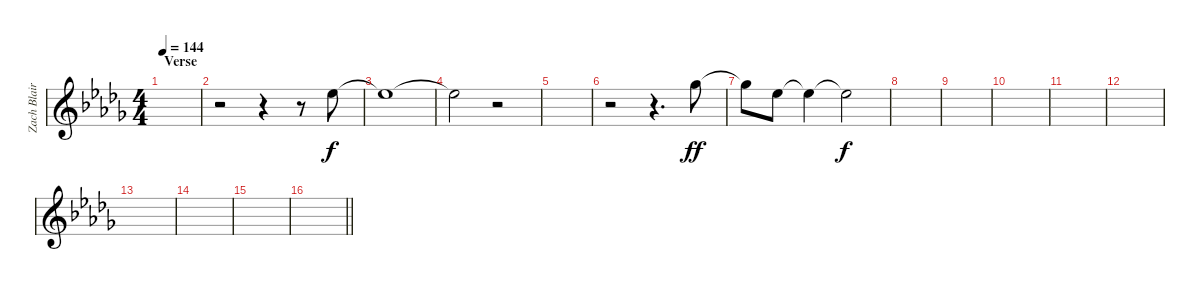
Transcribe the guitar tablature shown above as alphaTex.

\track ("Zach Blair - Vocals" "Zach Blair") {instrument distortionguitar}
\staff {score}
\tuning (E4 B3 G3 D3 A2 E2) {hide}
\ts (4 4)
\section ("" "Verse")
\tempo 144
\clef g2
\ks db
|
r.2 r.4 r.8 8.3.8 |
8.3{t}.1 |
8.3{t}.2 r.2 |
|
r.2 r.4{d} 11.3.8{dy ff} |
11.3{t}.8 13.4.8 13.4{t}.4 13.4{t}.2{dy f} |
|
|
|
|
|
|
|
|
\barLineRight lightlight
